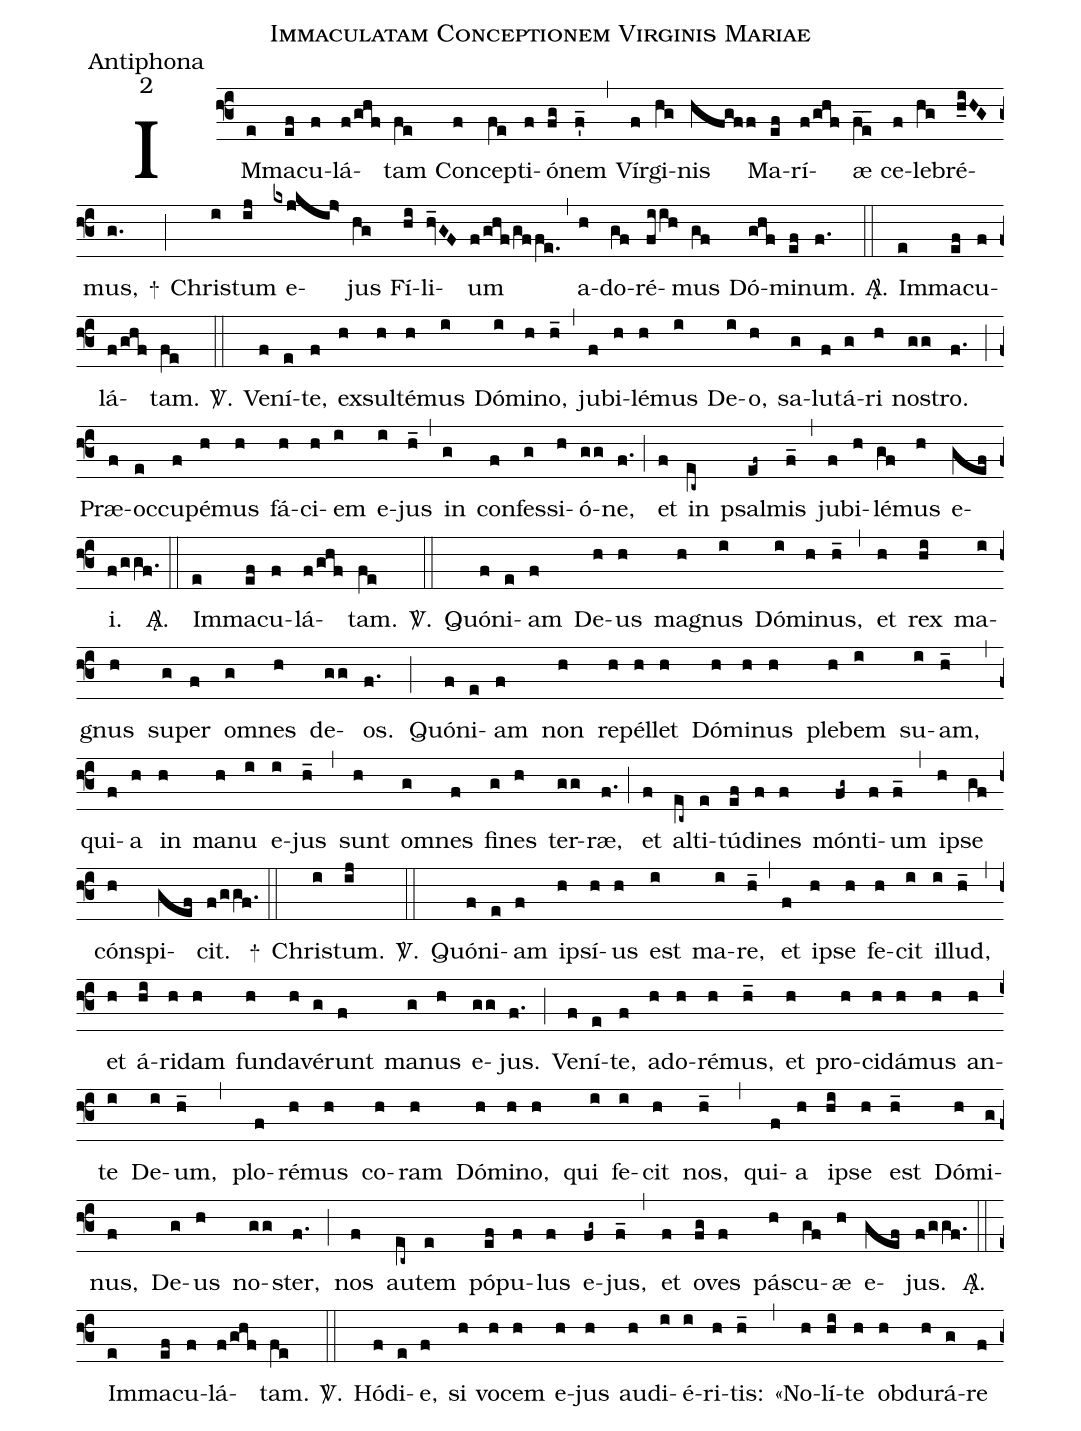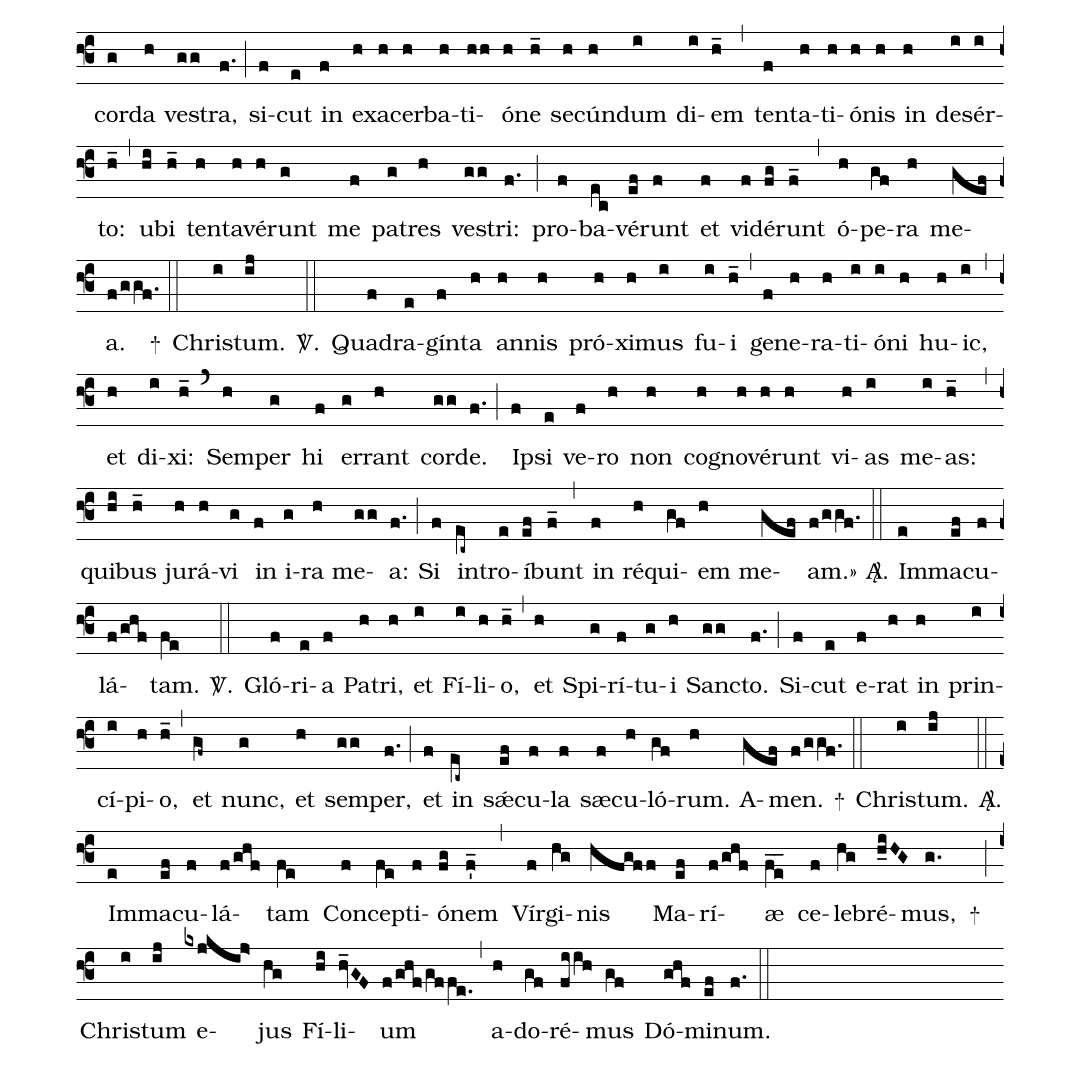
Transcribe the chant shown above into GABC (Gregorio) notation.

name:Immaculatam Conceptionem Virginis Mariae;
office-part:Antiphona;
mode:2;
%%
(f3)

IM(e)ma(ef)cu(f)lá(f/ghf)tam(fe) Con(f)cep(fe)ti(f)ó(fg)nem(f'_) (,)
Vír(f)gi(hg)nis(hfgff) Ma(ef)rí(f/ghf)æ(fe__) ce(f)le(hg)bré(h_iHG)mus,(g.) +(;)
Chris(i)tum(ij) e(kxjkij>)jus(hg) Fí(hi)li(hv_GF)um(f/ghf/gffe.) (,)
a(h)do(gf)ré(fi/ih)mus(gf) Dó(ghf)mi(ef)num.(f.) <sp>A/</sp>.(::)

Im(e)ma(ef)cu(f)lá(f/ghf)tam.(fe) <sp>V/</sp>.(::)

Ve(f)ní(e)te,(f) ex(h)sul(h)té(h)mus(i) Dó(i)mi(h)no,(h_) (,)
ju(f)bi(h)lé(h)mus(i) De(i)o,(h) sa(g)lu(f)tá(g)ri(h) no(gg)stro.(f.) (;)
Præ(f)oc(e)cu(f)pé(h)mus(h) fá(h)ci(h)em(i) e(i)jus(h_) (,)
in(g) con(f)fes(g)si(h)ó(gg)ne,(f.) (;)
et(f) in(ec~) psal(ef~)mis(f_) (,)
ju(f)bi(h)lé(gf)mus(h) e(gef)i.(f/ggf.) <sp>A/</sp>.(::)

Im(e)ma(ef)cu(f)lá(f/ghf)tam.(fe) <sp>V/</sp>.(::)

Quó(f)ni(e)am(f) De(h)us(h) ma(h)gnus(i) Dó(i)mi(h)nus,(h_) (,)
et(h) rex(hi) ma(i)gnus(h) su(g)per(f) om(g)nes(h) de(gg)os.(f.) (;)
Quó(f)ni(e)am(f) non(h) re(h)pél(h)let(h) Dó(h)mi(h)nus(h) ple(h)bem(i) su(i)am,(h_) (,)
qui(f)a(h) in(h) ma(h)nu(i) e(i)jus(h_) (,)
sunt(h) om(g)nes(f) fi(g)nes(h) ter(gg)ræ,(f.) (;)
et(f) al(ec~)ti(e)tú(ef)di(f)nes(f) món(fg~)ti(f)um(f_) (,)
i(h)pse(gf) cón(h)spi(gef)cit.(f/ggf.) +(::)

Chris(i)tum.(ij) <sp>V/</sp>.(::)

Quó(f)ni(e)am(f) i(h)psí(h)us(h) est(i) ma(i)re,(h_) (,)
et(f) i(h)pse(h) fe(h)cit(i) il(i)lud,(h_) (,)
et(h) á(hi)ri(h)dam(h) fun(h)da(h)vé(g)runt(f) ma(g)nus(h) e(gg)jus.(f.) (;)
Ve(f)ní(e)te,(f) a(h)do(h)ré(h)mus,(h_) et(h) pro(h)ci(h)dá(h)mus(h) an(h)te(i) De(i)um,(h_) (,)
plo(f)ré(h)mus(h) co(h)ram(h) Dó(h)mi(h)no,(h) qui(i) fe(i)cit(h) nos,(h_) (,)
qui(f)a(h) i(hi)pse(h) est(h_) Dó(h)mi(g)nus,(f) De(g)us(h) no(gg)ster,(f.) (;)
nos(f) au(ec~)tem(e) pó(ef)pu(f)lus(f) e(fg~)jus,(f_) (,)
et(f) o(fg)ves(f) pá(h)scu(gf)æ(h) e(gef)jus.(f/ggf.) <sp>A/</sp>.(::)

Im(e)ma(ef)cu(f)lá(f/ghf)tam.(fe) <sp>V/</sp>.(::)

Hó(f)di(e)e,(f) si(h) vo(h)cem(h) e(h)jus(h) au(h)di(i)é(i)ri(h)tis:(h_) (,)
«No(h)lí(hi)te(h) ob(h)du(h)rá(g)re(f) cor(g)da(h) ve(gg)stra,(f.) (;)
si(f)cut(e) in(f) e(h)xa(h)cer(h)ba(h)ti(hh)ó(h)ne(h_) se(h)cún(h)dum(i) di(i)em(h_) (,)
ten(f)ta(h)ti(h)ó(h)nis(h) in(h) de(i)sér(i)to:(h_) (,)
u(hi)bi(h_) ten(h)ta(h)vé(h)runt(g) me(f) pa(g)tres(h) ve(gg)stri:(f.) (;)
pro(f)ba(ec)vé(ef)runt(f) et(f) vi(f)dé(fg)runt(f_) (,)
ó(h)pe(gf)ra(h) me(gef)a.(f/ggf.) +(::)

Chris(i)tum.(ij) <sp>V/</sp>.(::)

Qua(f)dra(e)gín(f)ta(h) an(h)nis(h) pró(h)xi(h)mus(i) fu(i)i(h_) (,)
ge(f)ne(h)ra(h)ti(i)ó(i)ni(h) hu(h)ic,(i) (,)
et(h) di(i)xi:(h_) (`)
Sem(h)per(g) hi(f) er(g)rant(h) cor(gg)de.(f.) (;)
I(f)psi(e) ve(f)ro(h) non(h) co(h)gno(h)vé(h)runt(h) vi(h)as(i) me(i)as:(h_) (,)
qui(hi)bus(h_) ju(h)rá(h)vi(g) in(f) i(g)ra(h) me(gg)a:(f.) (;)
Si(f) in(ec~)tro(e)í(ef)bunt(f_) (,)
in(f) ré(h)qui(gf)em(h) me(gef)am.»(f/ggf.) <sp>A/</sp>.(::)

Im(e)ma(ef)cu(f)lá(f/ghf)tam.(fe) <sp>V/</sp>.(::)

Gló(f)ri(e)a(f) Pa(h)tri,(h) et(i) Fí(i)li(h)o,(h_) (,)
et(h) Spi(g)rí(f)tu(g)i(h) San(gg)cto.(f.) (;)
Si(f)cut(e) e(f)rat(h) in(h) prin(i)cí(i)pi(h)o,(h_) (,)
et(gf~) nunc,(g) et(h) sem(gg)per,(f.) (;)
et(f) in(ec~) sǽ(ef)cu(f)la(f) sæ(f)cu(h)ló(gf)rum.(h) A(gef)men.(f/ggf.) +(::)

Chris(i)tum.(ij) <sp>A/</sp>.(::)

Im(e)ma(ef)cu(f)lá(f/ghf)tam(fe) Con(f)cep(fe)ti(f)ó(fg)nem(f'_) (,)
Vír(f)gi(hg)nis(hfgff) Ma(ef)rí(f/ghf)æ(fe__) ce(f)le(hg)bré(h_iHG)mus,(g.) +(;)
Chris(i)tum(ij) e(kxjkij>)jus(hg) Fí(hi)li(hv_GF)um(f/ghf/gffe.) (,)
a(h)do(gf)ré(fi/ih)mus(gf) Dó(ghf)mi(ef)num.(f.) (::)
